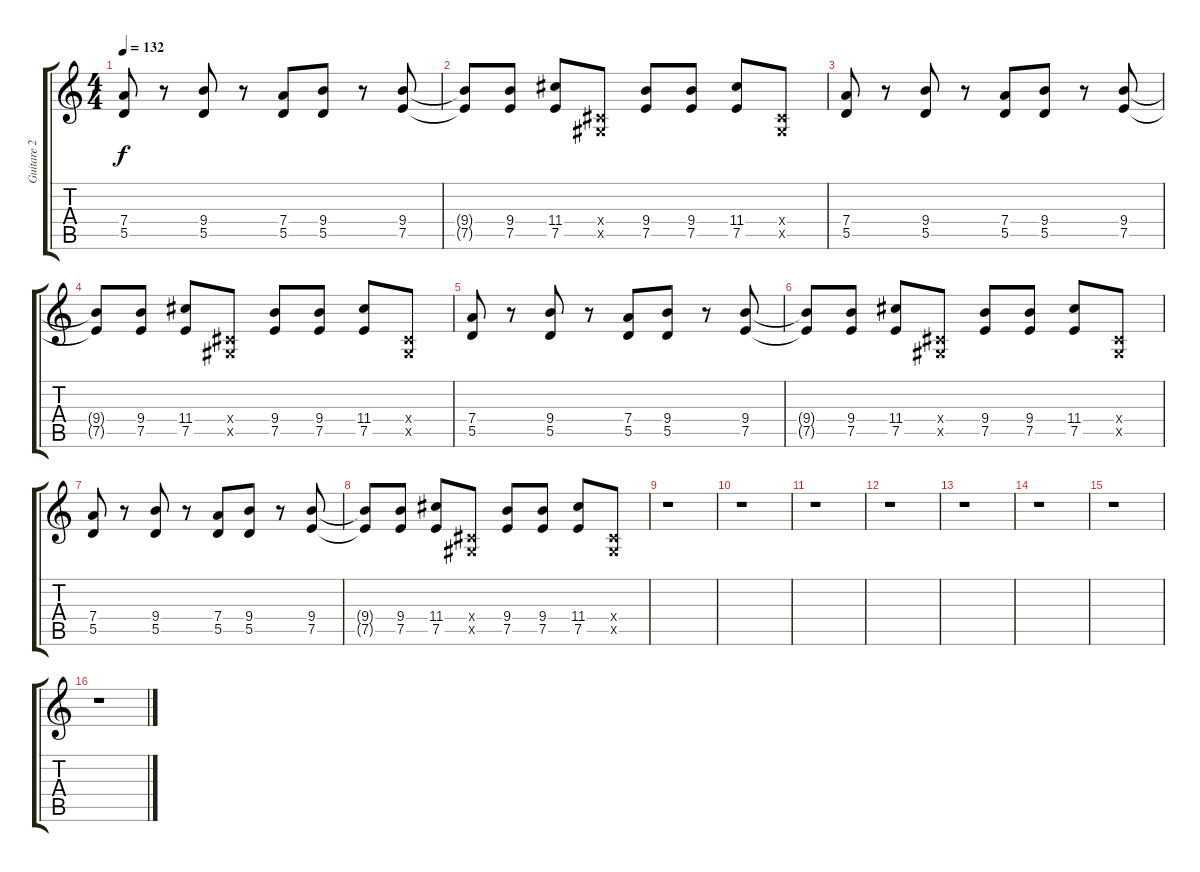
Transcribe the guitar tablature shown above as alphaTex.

\track ("Guitare 2" "Guitare 2") {instrument distortionguitar}
\staff {score tabs}
\tuning (E4 B3 G3 D3 A2 E2) {hide}
\ts (4 4)
\tempo 132
\clef g2
\ks c
(7.4 5.5).8{dy f} r.8 (9.4 5.5).8 r.8 (7.4 5.5).8 (9.4 5.5).8 r.8 (9.4 7.5).8 |
(9.4{t} 7.5{t}).8 (9.4 7.5).8 (11.4 7.5).8 (-1.4{x} -1.5{x}).8 (9.4 7.5).8 (9.4 7.5).8 (11.4 7.5).8 (-1.4{x} -1.5{x}).8 |
(7.4 5.5).8 r.8 (9.4 5.5).8 r.8 (7.4 5.5).8 (9.4 5.5).8 r.8 (9.4 7.5).8 |
(9.4{t} 7.5{t}).8 (9.4 7.5).8 (11.4 7.5).8 (-1.4{x} -1.5{x}).8 (9.4 7.5).8 (9.4 7.5).8 (11.4 7.5).8 (-1.4{x} -1.5{x}).8 |
(7.4 5.5).8 r.8 (9.4 5.5).8 r.8 (7.4 5.5).8 (9.4 5.5).8 r.8 (9.4 7.5).8 |
(9.4{t} 7.5{t}).8 (9.4 7.5).8 (11.4 7.5).8 (-1.4{x} -1.5{x}).8 (9.4 7.5).8 (9.4 7.5).8 (11.4 7.5).8 (-1.4{x} -1.5{x}).8 |
(7.4 5.5).8 r.8 (9.4 5.5).8 r.8 (7.4 5.5).8 (9.4 5.5).8 r.8 (9.4 7.5).8 |
(9.4{t} 7.5{t}).8 (9.4 7.5).8 (11.4 7.5).8 (-1.4{x} -1.5{x}).8 (9.4 7.5).8 (9.4 7.5).8 (11.4 7.5).8 (-1.4{x} -1.5{x}).8 |
r.1 |
r.1 |
r.1 |
r.1 |
r.1 |
r.1 |
r.1 |
r.1
